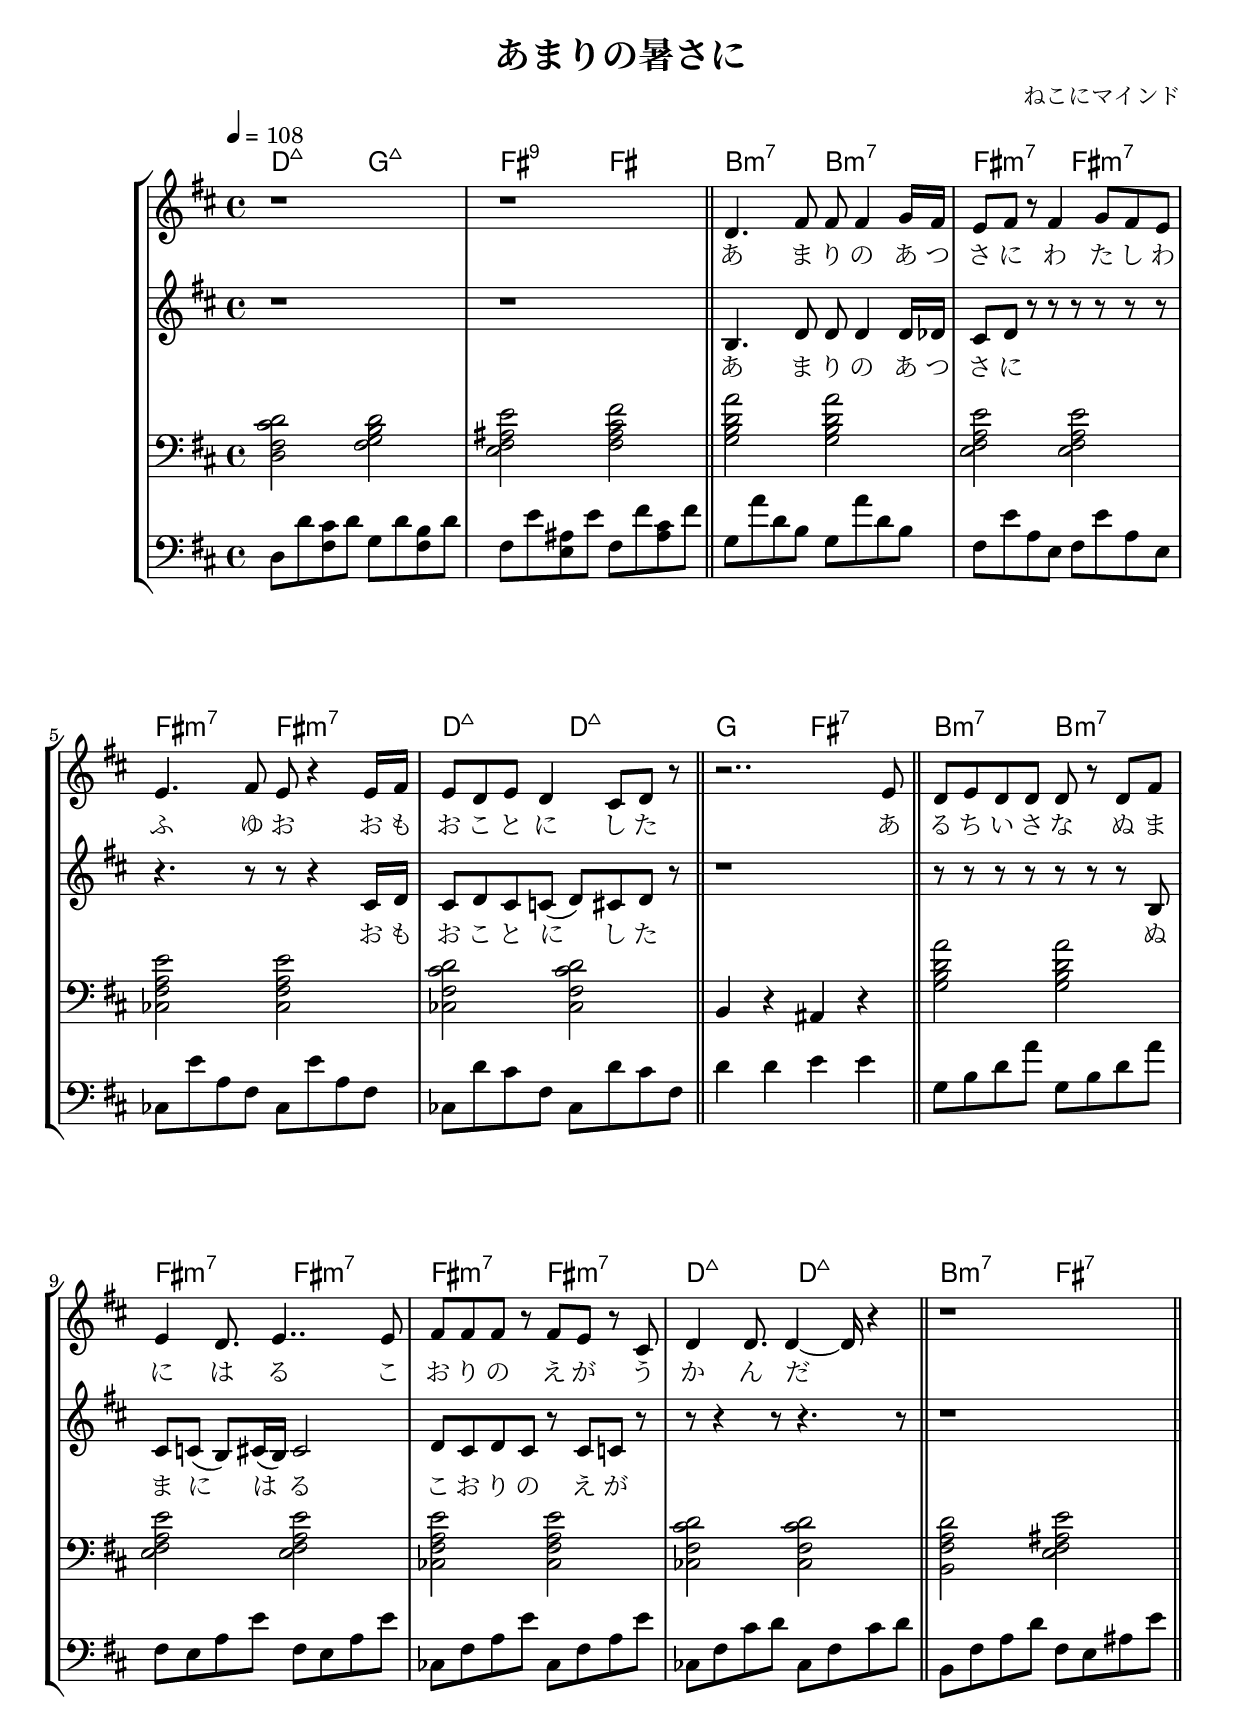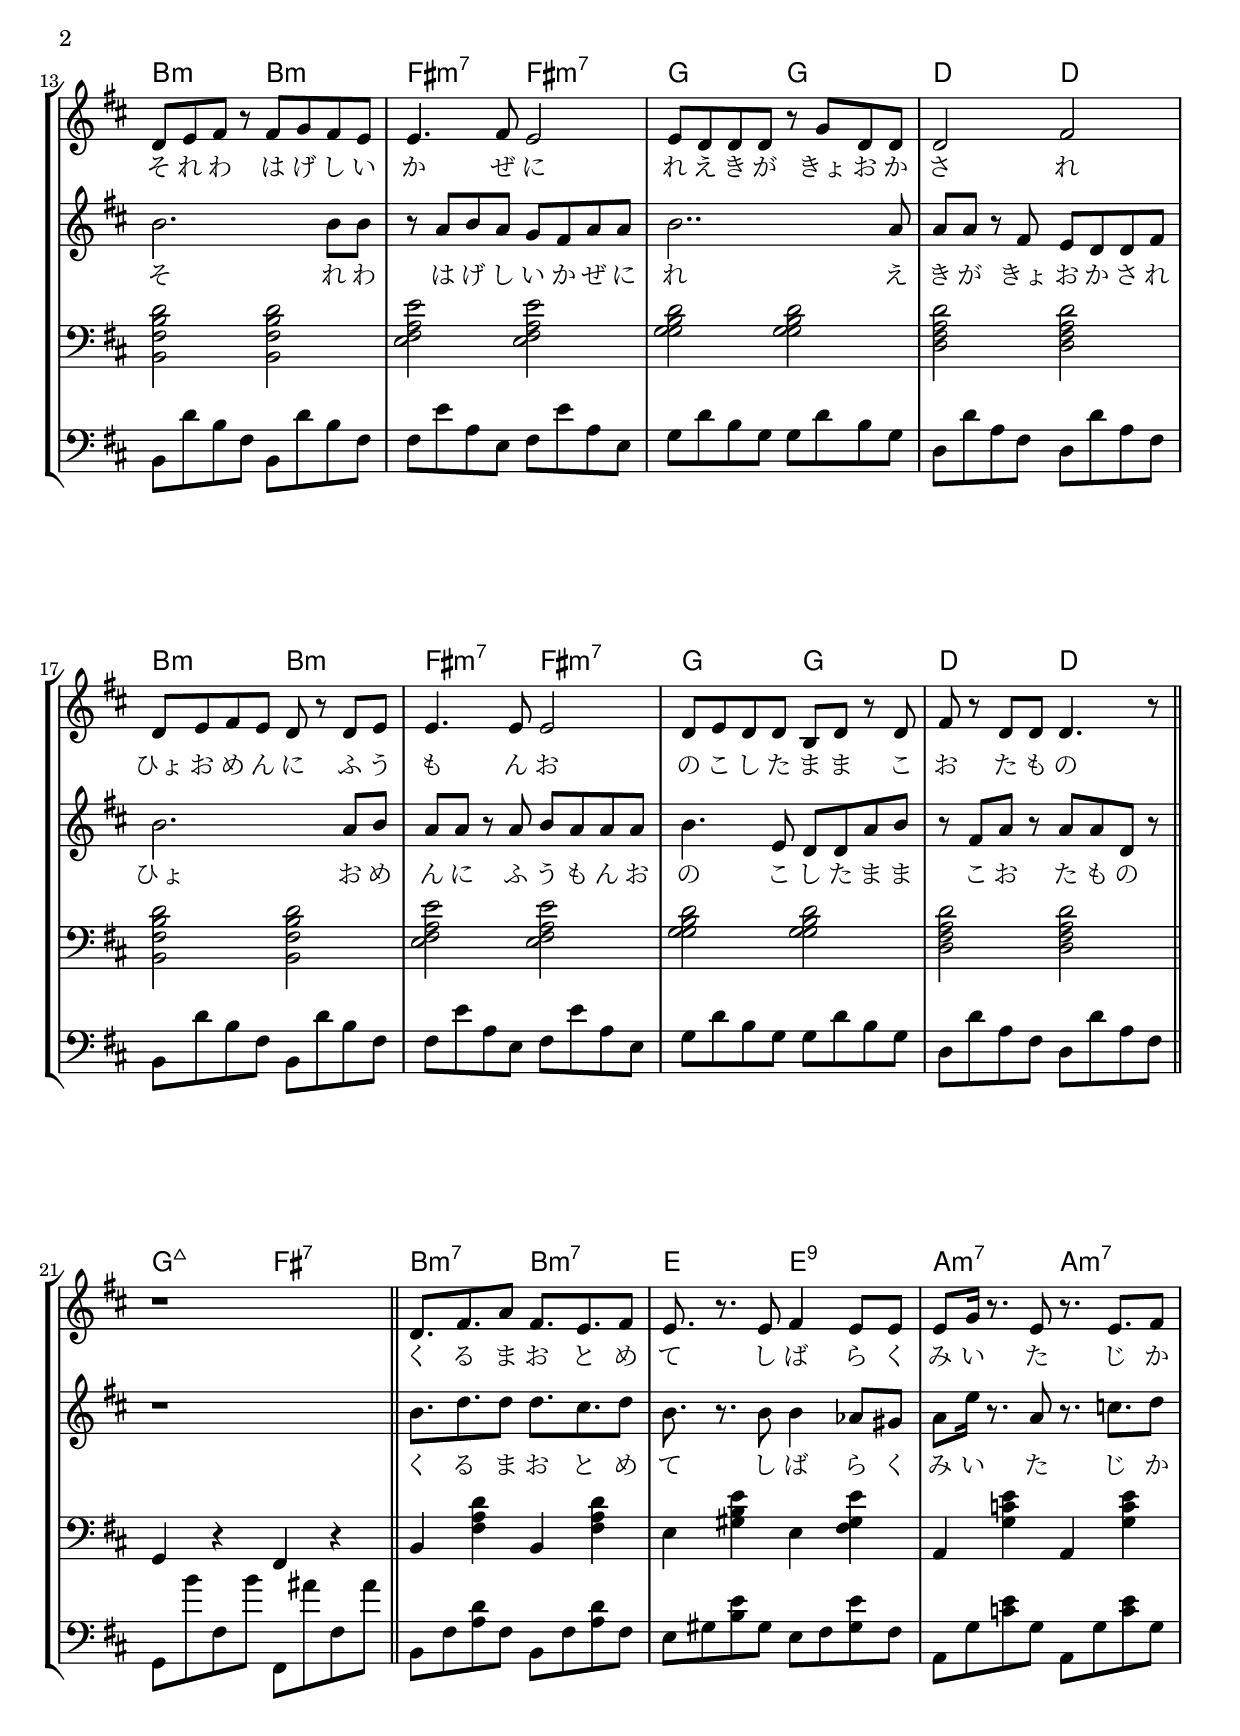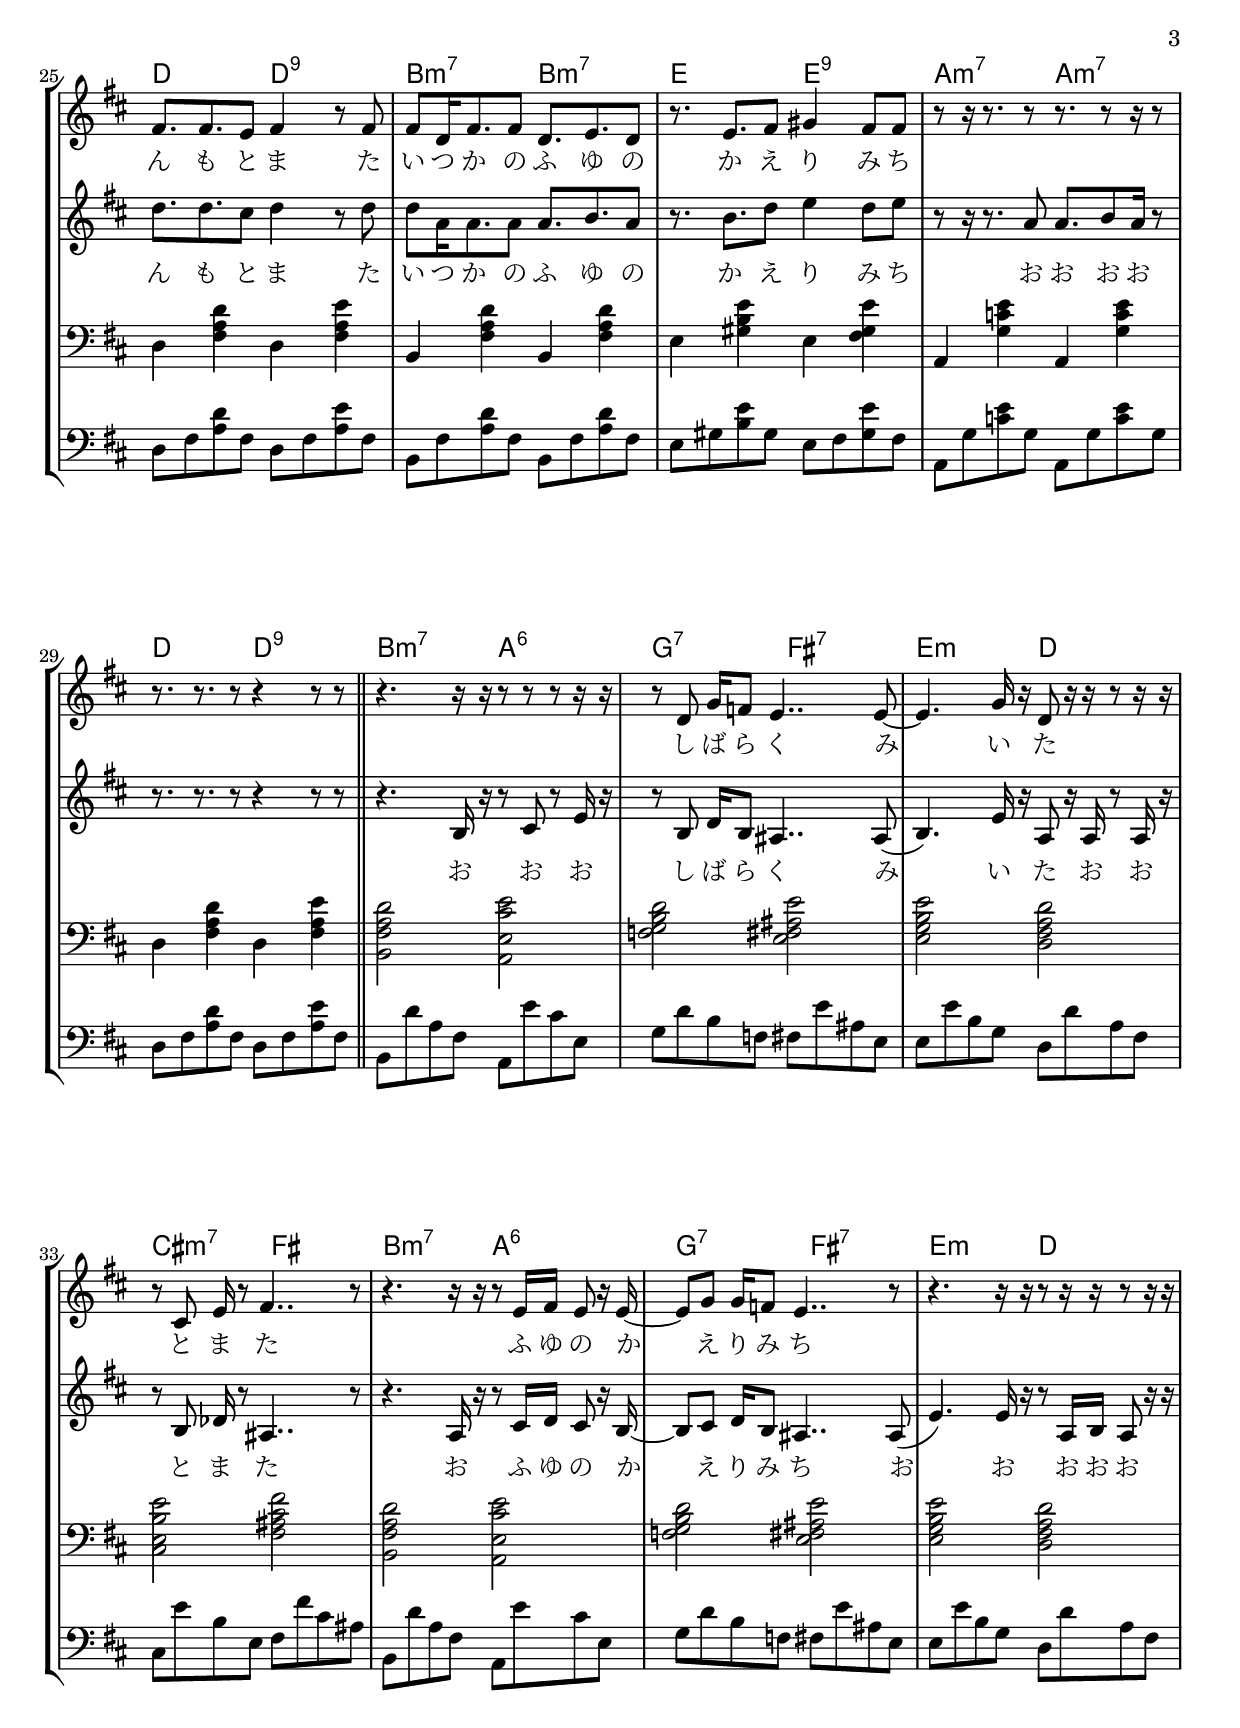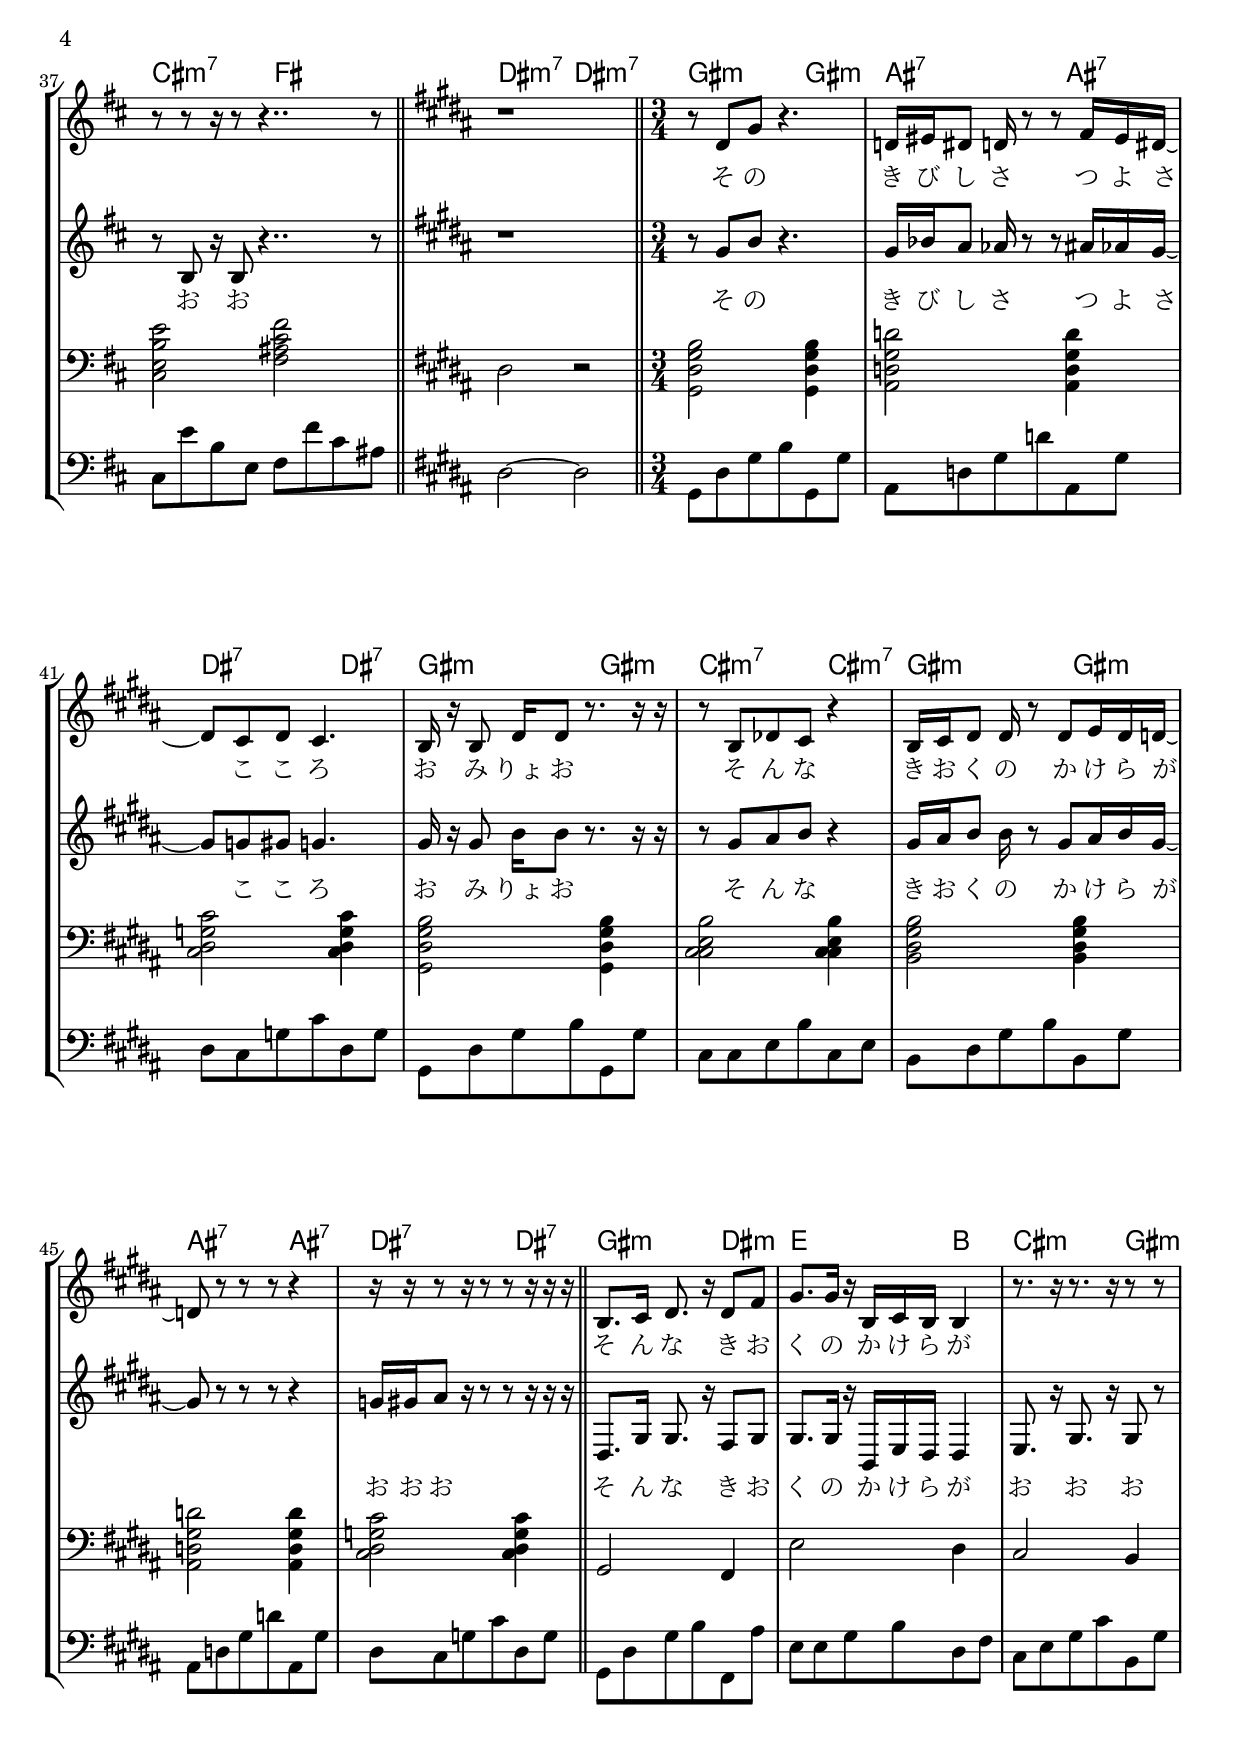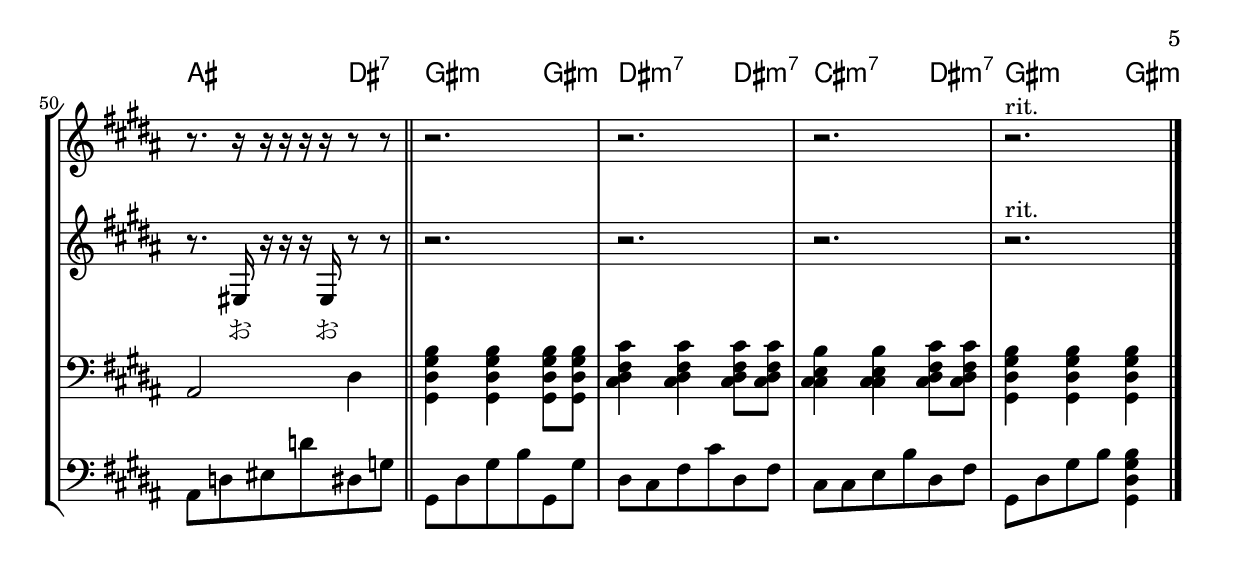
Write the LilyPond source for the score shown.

\version "2.12.1"

\header {
	title = \markup {あまりの暑さに}
	composer = \markup \center-column {ねこにマインド}
}

harmony = \chordmode {
	d2:maj7 g2:maj7 fis2:9 fis2 

	b2:min7 b2:min7 fis2:min7 fis2:min7 fis2:min7 fis2:min7 d2:maj7 d2:maj7 

	g2 fis2:7 

	b2:min7 b2:min7 fis2:min7 fis2:min7 fis2:min7 fis2:min7 d2:maj7 d2:maj7 

	b2:min7 fis2:7 

	b2:m b2:m fis2:min7 fis2:min7 g2 g2 d2 d2 b2:m b2:m fis2:min7 fis2:min7 g2 g2 d2 d2 

	g2:maj7 fis2:7 

	b2:min7 b2:min7 e2 e2:9 a2:min7 a2:min7 d2 d2:9 b2:min7 b2:min7 e2 e2:9 a2:min7 a2:min7 d2 d2:9 

	b2:min7 a2:6 g2:7 fis2:7 e2:m d2 cis2:min7 fis2 b2:min7 a2:6 g2:7 fis2:7 e2:m d2 cis2:min7 fis2 

	dis2:min7 dis2:min7 

	gis2:m gis4:m ais2:7 ais4:7 dis2:7 dis4:7 gis2:m gis4:m cis2:min7 cis4:min7 gis2:m gis4:m ais2:7 ais4:7 dis2:7 dis4:7 

	gis2:m dis4:m e2 b4 cis2:m gis4:m ais2 dis4:7 

	gis2:m gis4:m dis2:min7 dis4:min7 cis2:min7 dis4:min7 gis2:m gis4:m 
}

melody = {
	\key d \major
	\tempo 4 = 108
	r1 | r1   
	\set Staff.midiInstrument = #"mmi0.45"
	\set Staff.midiMinimumVolume = #0.7
	\set Staff.midiMaximumVolume = #0.9
	d'4.  fis'8  fis'8  fis'4  g'16  fis'16 
	e'8  fis'8  r8  fis'4  g'8  fis'8  e'8 
	e'4.  fis'8  e'8  r4  e'16  fis'16 
	e'8  d'8  e'8  d'4  cis'8  d'8  	r8 	r2.. 
	\set Staff.midiInstrument = #"mmi0.45"
	\set Staff.midiMinimumVolume = #0.7
	\set Staff.midiMaximumVolume = #0.9
	e'8 
	d'8  e'8  d'8  d'8  d'8  r8  d'8  fis'8 
	e'4  d'8.  e'4..  e'8 
	fis'8  fis'8  fis'8  r8  fis'8  e'8  r8  cis'8 
	d'4  d'8.  d'4~d'16  	r4 	r1   
	\set Staff.midiInstrument = #"mmi0.45"
	\set Staff.midiMinimumVolume = #0.7
	\set Staff.midiMaximumVolume = #0.9
	d'8  e'8  fis'8  r8  fis'8  g'8  fis'8  e'8 
	e'4.  fis'8  e'2 
	e'8  d'8  d'8  d'8  r8  g'8  d'8  d'8 
	d'2  fis'2 
	d'8  e'8  fis'8  e'8  d'8  r8  d'8  e'8 
	e'4.  e'8  e'2 
	d'8  e'8  d'8  d'8  b8  d'8  r8  d'8 
	fis'8  r8  d'8  d'8  d'4.  	r8 	r1   
	\set Staff.midiInstrument = #"mmi0.45"
	\set Staff.midiMinimumVolume = #0.7
	\set Staff.midiMaximumVolume = #0.9
	d'8.  fis'8.  a'8  fis'8.  e'8.  fis'8 
	e'8.  r8.  e'8  fis'4  e'8  e'8 
	e'8  g'16  r8.  e'8  r8.  e'8.  fis'8 
	fis'8.  fis'8.  e'8  fis'4  r8  fis'8 
	fis'8  d'16  fis'8.  fis'8  d'8.  e'8.  d'8 
	r8.  e'8.  fis'8  gis'4  fis'8  fis'8 
	r8  r16  r8.  r8  r8.  r8  r16  r8 
	r8.  r8.  r8  r4  r8  	\set Staff.midiInstrument = #"Synth Voice"
	\set Staff.midiMinimumVolume = #0.7
	\set Staff.midiMaximumVolume = #0.9
	r8 
	r4.  r16  r16  r8  r8  r8  r16  r16 
	r8  d'8  g'16  f'8  e'4..  e'8~ 
	e'4.  g'16  r16  d'8  r16  r16  r8  r16  r16 
	r8  cis'8  e'16  r8  fis'4..  r8 
	r4.  r16  r16  r8  e'16  fis'16  e'8  r16  e'16~ 
	e'8  g'8  g'16  f'8  e'4..  r8 
	r4.  r16  r16  r8  r16  r16  r8  r16  r16 
	r8  r8  r16  r8  r4..  	r8 	\key b \major
	r1   
	\set Staff.midiInstrument = #"mmi0.45"
	\set Staff.midiMinimumVolume = #0.7
	\set Staff.midiMaximumVolume = #0.9
	r8 dis'8  gis'8  r4. 
	d'16  eis'16  dis'8  d'16  r8  r8  fis'16  eis'16  dis'16~ 
	dis'8  cis'8  dis'8  cis'4. 
	b16  r16  b8  dis'16  dis'8  r8.  r16  r16 
	r8  b8  des'8  cis'8  r4 
	b16  cis'16  dis'8  dis'16  r8  dis'8  e'16  dis'16  d'16~ 
	d'8  r8  r8  r8  r4 
	r16  r16  r8  r16  r8  r8  r16  r16  r16
	\set Staff.midiInstrument = #"Electric Grand"
	\set Staff.midiMinimumVolume = #0.7
	\set Staff.midiMaximumVolume = #0.9
	b8.  cis'16  dis'8.  r16  dis'8  fis'8 
	gis'8.  gis'16  r16  b16  cis'16  b16  b4 
	r8.  r16  r8.  r16  r8  r8 
	r8.  r16  r16  r16  r16  r16  r8  	r8 	r2. | r2. | r2. | r2.^"rit." \bar "|."
}

words = \lyricmode {
	
	あ  ま  り  の  あ  つ  さ  に  わ  た  し  わ  ふ  ゆ  お  お  も  お  こ  と  に  し  た  
	
	あ  る  ち  い  さ  な  ぬ  ま  に  は  る  こ  お  り  の  え  が  う  か  ん  だ  
	
	そ  れ  わ  は  げ  し  い  か  ぜ  に  れ  え  き  が  きょ  お  か  さ  れ  ひょ  お  め  ん  に  ふ  う  も  ん  お  の  こ  し  た  ま  ま  こ  お  た  も  の  
	
	く  る  ま  お  と  め  て  し  ば  ら  く  み  い  た  じ  か  ん  も  と  ま  た  い  つ  か  の  ふ  ゆ  の  か  え  り  み  ち  
	し  ば  ら  く  み  い  た  と  ま  た  ふ  ゆ  の  か  え  り  み  ち  
	
	そ  の  き  び  し  さ  つ  よ  さ  こ  こ  ろ  お  み  りょ  お  そ  ん  な  き  お  く  の  か  け  ら  が  
	そ  ん  な  き  お  く  の  か  け  ら  が  
	
}

secondmelody = {
	\key d \major
	\tempo 4 = 108
	r1 | r1   
	\set Staff.midiInstrument = #"Electric Grand"
	\set Staff.midiMinimumVolume = #0.7
	\set Staff.midiMaximumVolume = #0.9
	b4.  d'8  d'8  d'4  d'16  des'16 
	cis'8  d'8  r8  r8  r8  r8  r8  r8 
	r4.  r8  r8  r4  cis'16  d'16 
	cis'8  d'8  cis'8  c'8  (d'8)  cis'8  d'8  	r8 	r1   
	\set Staff.midiInstrument = #"Harpsichord"
	\set Staff.midiMinimumVolume = #0.7
	\set Staff.midiMaximumVolume = #0.9
	r8  r8  r8  r8  r8  r8  r8  b8 
	cis'8  c'8  (b8)  cis'16  (b16)  cis'2 
	d'8  cis'8  d'8  cis'8  r8  cis'8  c'8  r8 
	r8  r4  r8  r4.  	r8 	r1   
	\set Staff.midiInstrument = #"Electric Guitar (jazz)"
	\set Staff.midiMinimumVolume = #0.7
	\set Staff.midiMaximumVolume = #0.9
	b'2.  b'8  b'8 
	r8  a'8  b'8  a'8  g'8  fis'8  a'8  a'8 
	b'2..  a'8 
	a'8  a'8  r8  fis'8  e'8  d'8  d'8  fis'8 
	b'2.  a'8  b'8 
	a'8  a'8  r8  a'8  b'8  a'8  a'8  a'8 
	b'4.  e'8  d'8  d'8  a'8  b'8 
	r8  fis'8  a'8  r8  a'8  a'8  d'8  	r8 	r1   
	\set Staff.midiInstrument = #"Pizzicato Strings"
	\set Staff.midiMinimumVolume = #0.7
	\set Staff.midiMaximumVolume = #0.9
	b'8.  d''8.  d''8  d''8.  cis''8.  d''8 
	b'8.  r8.  b'8  b'4  as'8  gis'8 
	a'8  e''16  r8.  a'8  r8.  c''8.  d''8 
	d''8.  d''8.  cis''8  d''4  r8  d''8 
	d''8  a'16  a'8.  a'8  a'8.  b'8.  a'8 
	r8.  b'8.  d''8  e''4  d''8  e''8 
	r8  r16  r8.  a'8  a'8.  b'8  a'16  r8 
	r8.  r8.  r8  r4  r8  	\set Staff.midiInstrument = #"Orchestra Hit"
	\set Staff.midiMinimumVolume = #0.7
	\set Staff.midiMaximumVolume = #0.9
	r8 
	r4.  b16  r16  r8  cis'8  r8  e'16  r16 
	r8  b8  d'16  b8  ais4..  ais8 
	(b4.)  e'16  r16  a8  r16  a16  r8  a16  r16 
	r8  b8  des'16  r8  ais4..  r8 
	r4.  a16  r16  r8  cis'16  d'16  cis'8  r16  b16~ 
	b8  cis'8  d'16  b8  ais4..  ais8 
	(e'4.)  e'16  r16  r8  a16  b16  a8  r16  r16 
	r8  b8  r16  b8  r4..  	r8 	\key b \major
	r1   
	\set Staff.midiInstrument = #"Acoustic Guitar (steel)"
	\set Staff.midiMinimumVolume = #0.7
	\set Staff.midiMaximumVolume = #0.9
	r8 gis'8  b'8  r4. 
	gis'16  bes'16  ais'8  as'16  r8  r8  ais'16  as'16  gis'16~ 
	gis'8  g'8  gis'8  g'4. 
	gis'16  r16  gis'8  b'16  b'8  r8.  r16  r16 
	r8  gis'8  ais'8  b'8  r4 
	gis'16  ais'16  b'8  b'16  r8  gis'8  ais'16  b'16  gis'16~ 
	gis'8  r8  r8  r8  r4 
	g'16  gis'16  ais'8  r16  r8  r8  r16  r16  r16
	\set Staff.midiInstrument = #"Slap Bass 1"
	\set Staff.midiMinimumVolume = #0.7
	\set Staff.midiMaximumVolume = #0.9
	dis8.  gis16  gis8.  r16  fis8  gis8 
	gis8.  gis16  r16  b,16  e16  dis16  dis4 
	e8.  r16  gis8.  r16  gis8  r8 
	r8.  eis16  r16  r16  r16  eis16  r8  	r8 	r2. | r2. | r2. | r2.^"rit." \bar "|."
}

secondwords = \lyricmode {
	
	あ  ま  り  の  あ  つ  さ  に  お  も  お  こ  と  に  し  た  
	
	ぬ  ま  に  は  る  こ  お  り  の  え  が  
	
	そ  れ  わ  は  げ  し  い  か  ぜ  に  れ  え  き  が  きょ  お  か  さ  れ  ひょ  お  め  ん  に  ふ  う  も  ん  お  の  こ  し  た  ま  ま  こ  お  た  も  の  
	
	く  る  ま  お  と  め  て  し  ば  ら  く  み  い  た  じ  か  ん  も  と  ま  た  い  つ  か  の  ふ  ゆ  の  か  え  り  み  ち  お  お  お  お  
	お  お  お  し  ば  ら  く  み  い  た  お  お  と  ま  た  お  ふ  ゆ  の  か  え  り  み  ち  お  お  お  お  お  お  お  
	
	そ  の  き  び  し  さ  つ  よ  さ  こ  こ  ろ  お  み  りょ  お  そ  ん  な  き  お  く  の  か  け  ら  が  お  お  お  
	そ  ん  な  き  お  く  の  か  け  ら  が  お  お  お  お  お  
	
}

tempochange = {
	\time 4/4
	\tempo 4 = 108
	r1 | r1 \bar "||"
	\tempo 4 = 108
	r1 | r1 | r1 | r1 \bar "||"
	\tempo 4 = 108
	r1 \bar "||"
	\tempo 4 = 108
	r1 | r1 | r1 | r1 \bar "||"
	\tempo 4 = 108
	r1 \bar "||"
	\tempo 4 = 108
	r1 | r1 | r1 | r1 | r1 | r1 | r1 | r1 \bar "||"
	\tempo 4 = 108
	r1 \bar "||"
	\tempo 4 = 108
	r1 | r1 | r1 | r1 | r1 | r1 | r1 | r1 \bar "||"
	\tempo 4 = 108
	r1 | r1 | r1 | r1 | r1 | r1 | r1 | r1 \bar "||"
	\tempo 4 = 108
	r1 \bar "||"
	\time 3/4
	\tempo 4 = 108
	r2. | r2. | r2. | r2. | r2. | r2. | r2. | r2. \bar "||"
	\tempo 4 = 108
	r2. | r2. | r2. | r2. \bar "||"
	\tempo 4 = 108
	r2. | r2. | r2. | \tempo 4 = 81 r4. \tempo 4 = 72 r4. \bar "|."
}

mainacc = {
	\clef bass
	\set Staff.midiInstrument = #"Acoustic grand"
	\set Staff.midiMinimumVolume = #0.3
	\set Staff.midiMaximumVolume = #0.6
	\time 4/4
	\key d \major
	\tempo 4 = 108
	<d fis cis' d'>2
	<g fis b d'>2
	<fis e ais e'>2
	<fis ais cis' fis'>2
	\bar "||"

	\set Staff.midiInstrument = #"Synthstrings 1"
	\set Staff.midiMinimumVolume = #0.3
	\set Staff.midiMaximumVolume = #0.6
	<g b d' a'>2
	<g b d' a'>2
	<fis e a e'>2
	<fis e a e'>2
	<ces fis a e'>2
	<ces fis a e'>2
	<ces fis cis' d'>2
	<ces fis cis' d'>2
	\bar "||"

	\set Staff.midiInstrument = #"Synthstrings 1"
	\set Staff.midiMinimumVolume = #0.3
	\set Staff.midiMaximumVolume = #0.6
	b,4 r4
	ais,4 r4
	\bar "||"

	\set Staff.midiInstrument = #"Synthstrings 1"
	\set Staff.midiMinimumVolume = #0.3
	\set Staff.midiMaximumVolume = #0.6
	<g b d' a'>2
	<g b d' a'>2
	<fis e a e'>2
	<fis e a e'>2
	<ces fis a e'>2
	<ces fis a e'>2
	<ces fis cis' d'>2
	<ces fis cis' d'>2
	\bar "||"

	\set Staff.midiInstrument = #"Synthstrings 1"
	\set Staff.midiMinimumVolume = #0.3
	\set Staff.midiMaximumVolume = #0.6
	<b, fis a d'>2
	<fis e ais e'>2
	\bar "||"

	\set Staff.midiInstrument = #"String Ensemble 1"
	\set Staff.midiMinimumVolume = #0.3
	\set Staff.midiMaximumVolume = #0.6
	<b, fis b d'>2
	<b, fis b d'>2
	<fis e a e'>2
	<fis e a e'>2
	<g g b d'>2
	<g g b d'>2
	<d fis a d'>2
	<d fis a d'>2
	<b, fis b d'>2
	<b, fis b d'>2
	<fis e a e'>2
	<fis e a e'>2
	<g g b d'>2
	<g g b d'>2
	<d fis a d'>2
	<d fis a d'>2
	\bar "||"

	\set Staff.midiInstrument = #"String Ensemble 1"
	\set Staff.midiMinimumVolume = #0.3
	\set Staff.midiMaximumVolume = #0.6
	g,4 r4
	fis,4 r4
	\bar "||"

	\set Staff.midiInstrument = #"Electric Grand"
	\set Staff.midiMinimumVolume = #0.3
	\set Staff.midiMaximumVolume = #0.6
	b,4 <fis a d'>4
	b,4 <fis a d'>4
	e4 <gis b e'>4
	e4 <fis gis e'>4
	a,4 <g c' e'>4
	a,4 <g c' e'>4
	d4 <fis a d'>4
	d4 <fis a e'>4
	b,4 <fis a d'>4
	b,4 <fis a d'>4
	e4 <gis b e'>4
	e4 <fis gis e'>4
	a,4 <g c' e'>4
	a,4 <g c' e'>4
	d4 <fis a d'>4
	d4 <fis a e'>4
	\bar "||"

	\set Staff.midiInstrument = #"Electric Grand"
	\set Staff.midiMinimumVolume = #0.3
	\set Staff.midiMaximumVolume = #0.6
	<b, fis a d'>2
	<a, e cis' e'>2
	<g f b d'>2
	<fis e ais e'>2
	<e g b e'>2
	<d fis a d'>2
	<cis e b e'>2
	<fis ais cis' fis'>2
	<b, fis a d'>2
	<a, e cis' e'>2
	<g f b d'>2
	<fis e ais e'>2
	<e g b e'>2
	<d fis a d'>2
	<cis e b e'>2
	<fis ais cis' fis'>2
	\bar "||"

	\set Staff.midiInstrument = #"Electric Grand"
	\set Staff.midiMinimumVolume = #0.3
	\set Staff.midiMaximumVolume = #0.6
	\key b \major
	dis2
	r2
	\bar "||"

	\set Staff.midiInstrument = #"Synth Voice"
	\set Staff.midiMinimumVolume = #0.3
	\set Staff.midiMaximumVolume = #0.6
	\time 3/4
<gis, dis gis b>2  <gis, dis gis b>4  <ais, d gis d'>2  <ais, d gis d'>4  <dis cis g cis'>2  <dis cis g cis'>4  <gis, dis gis b>2  <gis, dis gis b>4  <cis cis e b>2  <cis cis e b>4  <b, dis gis b>2  <b, dis gis b>4  <ais, d gis d'>2  <ais, d gis d'>4  <dis cis g cis'>2  <dis cis g cis'>4  \bar "||"

	\set Staff.midiInstrument = #"Synth Voice"
	\set Staff.midiMinimumVolume = #0.3
	\set Staff.midiMaximumVolume = #0.6
gis,2  fis,4  e2  dis4  cis2  b,4  ais,2  dis4  \bar "||"

	\set Staff.midiInstrument = #"Pad 4 (choir)"
	\set Staff.midiMinimumVolume = #0.3
	\set Staff.midiMaximumVolume = #0.6
<gis, dis gis b>4  <gis, dis gis b>4  <gis, dis gis b>8  <gis, dis gis b>8  <dis cis fis cis'>4  <dis cis fis cis'>4  <dis cis fis cis'>8  <dis cis fis cis'>8  <cis cis e b>4  <cis cis e b>4  <dis cis fis cis'>8  <dis cis fis cis'>8  <gis, dis gis b>4  <gis, dis gis b>4  <gis, dis gis b>4  \bar "|."}

subacc = {
	\clef bass
	\set Staff.midiInstrument = #"Pizzicato Strings"
	\set Staff.midiMinimumVolume = #0.3
	\set Staff.midiMaximumVolume = #0.6
	\time 4/4
	\key d \major
	\tempo 4 = 108
	d8 d' <fis cis'> d'
	g8 d' <fis b> d'
	fis8 e' <e ais> e'
	fis8 fis' <ais cis'> fis'
	\bar "||"

	\set Staff.midiInstrument = #"Synth Voice"
	\set Staff.midiMinimumVolume = #0.3
	\set Staff.midiMaximumVolume = #0.6
	g8 a' d' b
	g8 a' d' b
	fis8 e' a e
	fis8 e' a e
	ces8 e' a fis
	ces8 e' a fis
	ces8 d' cis' fis
	ces8 d' cis' fis
	\bar "||"

	\set Staff.midiInstrument = #"Vibraphone"
	\set Staff.midiMinimumVolume = #0.3
	\set Staff.midiMaximumVolume = #0.6
	d'4 d'4
	e'4 e'4
	\bar "||"

	\set Staff.midiInstrument = #"Pad 4 (choir)"
	\set Staff.midiMinimumVolume = #0.3
	\set Staff.midiMaximumVolume = #0.6
	g8 b8 d'8 a'8
	g8 b8 d'8 a'8
	fis8 e8 a8 e'8
	fis8 e8 a8 e'8
	ces8 fis8 a8 e'8
	ces8 fis8 a8 e'8
	ces8 fis8 cis'8 d'8
	ces8 fis8 cis'8 d'8
	\bar "||"

	\set Staff.midiInstrument = #"Pad 4 (choir)"
	\set Staff.midiMinimumVolume = #0.3
	\set Staff.midiMaximumVolume = #0.6
	b,8 fis8 a8 d'8
	fis8 e8 ais8 e'8
	\bar "||"

	\set Staff.midiInstrument = #"Pad 4 (choir)"
	\set Staff.midiMinimumVolume = #0.3
	\set Staff.midiMaximumVolume = #0.6
	b,8 d' b fis
	b,8 d' b fis
	fis8 e' a e
	fis8 e' a e
	g8 d' b g
	g8 d' b g
	d8 d' a fis
	d8 d' a fis
	b,8 d' b fis
	b,8 d' b fis
	fis8 e' a e
	fis8 e' a e
	g8 d' b g
	g8 d' b g
	d8 d' a fis
	d8 d' a fis
	\bar "||"

	\set Staff.midiInstrument = #"Pad 6 (metallic)"
	\set Staff.midiMinimumVolume = #0.3
	\set Staff.midiMaximumVolume = #0.6
	g,8 b' fis b'
	fis,8 ais' fis ais'
	\bar "||"

	\set Staff.midiInstrument = #"FX 2 (soundtrack)"
	\set Staff.midiMinimumVolume = #0.3
	\set Staff.midiMaximumVolume = #0.6
	b,8 fis <a d'> fis
	b,8 fis <a d'> fis
	e8 gis <b e'> gis
	e8 fis <gis e'> fis
	a,8 g <c' e'> g
	a,8 g <c' e'> g
	d8 fis <a d'> fis
	d8 fis <a e'> fis
	b,8 fis <a d'> fis
	b,8 fis <a d'> fis
	e8 gis <b e'> gis
	e8 fis <gis e'> fis
	a,8 g <c' e'> g
	a,8 g <c' e'> g
	d8 fis <a d'> fis
	d8 fis <a e'> fis
	\bar "||"

	\set Staff.midiInstrument = #"Pad 4 (choir)"
	\set Staff.midiMinimumVolume = #0.3
	\set Staff.midiMaximumVolume = #0.6
	b,8 d' a fis
	a,8 e' cis' e
	g8 d' b f
	fis8 e' ais e
	e8 e' b g
	d8 d' a fis
	cis8 e' b e
	fis8 fis' cis' ais
	b,8 d' a fis
	a,8 e' cis' e
	g8 d' b f
	fis8 e' ais e
	e8 e' b g
	d8 d' a fis
	cis8 e' b e
	fis8 fis' cis' ais
	\bar "||"

	\set Staff.midiInstrument = #"Taiko Drum"
	\set Staff.midiMinimumVolume = #0.3
	\set Staff.midiMaximumVolume = #0.6
	\key b \major
	dis2
	~dis2
	\bar "||"

	\set Staff.midiInstrument = #"Voice Oohs"
	\set Staff.midiMinimumVolume = #0.3
	\set Staff.midiMaximumVolume = #0.6
	\time 3/4
gis,8  dis8  gis8  b8  gis,8  gis8  ais,8  d8  gis8  d'8  ais,8  gis8  dis8  cis8  g8  cis'8  dis8  g8  gis,8  dis8  gis8  b8  gis,8  gis8  cis8  cis8  e8  b8  cis8  e8  b,8  dis8  gis8  b8  b,8  gis8  ais,8  d8  gis8  d'8  ais,8  gis8  dis8  cis8  g8  cis'8  dis8  g8  \bar "||"

	\set Staff.midiInstrument = #"Lead 6 (voice)"
	\set Staff.midiMinimumVolume = #0.3
	\set Staff.midiMaximumVolume = #0.6
gis,8  dis8  gis8  b8  fis,8  ais8  e8  e8  gis8  b8  dis8  fis8  cis8  e8  gis8  cis'8  b,8  gis8  ais,8  d8  eis8  d'8  dis8  g8  \bar "||"

	\set Staff.midiInstrument = #"FX 7 (echoes)"
	\set Staff.midiMinimumVolume = #0.3
	\set Staff.midiMaximumVolume = #0.6
gis,8  dis8  gis8  b8  gis,8  gis8  dis8  cis8  fis8  cis'8  dis8  fis8  cis8  cis8  e8  b8  dis8  fis8  gis,8  dis8  gis8  b8  <gis, dis gis b>4  \bar "|."}

percA = {
	\drummode {
	hh4 hh8 hh2 r8  |\times 16/32{ hh2 hh8. hh1 r4 r16 } \bar "||"
	r1  |r1  |r1  |r2 r8 hho4 hho8  \bar "||"
	r1 \bar "||"
	r1  |r2. hho4  |r1  |r2. hho4  \bar "||"
	r1 \bar "||"
	r1  |r2. hho4  |r1  |r2. hho4  |r1  |r2. hho4  |r1  |r2. hho4  \bar "||"
	r1 \bar "||"
	cymr4 cymr4 cymr4 cymr4  |cymr4 cymr8 cymr16 cymr16 cymr4 cymr4  |cymr4 cymr4 cymr4 cymr4  |cymr4 cymr2.  |cymr4 cymr4 cymr4 cymr4  |cymr4 cymr8 cymr16 cymr16 cymr4 cymr4  |cymr4 cymr4 cymr4 cymr4  |cymr4 cymr2.  \bar "||"
	r8 cymr16 cymr16 cymr8 cymr16 cymr16 cymr8 cymr16 cymr16 cymr8 cymr8  |cymr8 cymr16 cymr16 cymr8 cymr16 cymr16 cymr8 cymr16 cymr16 cymr8 cymr8  |cymr8 cymr16 cymr16 cymr8 cymr16 cymr16 cymr8 cymr16 cymr16 cymr8 cymr16 cymr16  |cymr8 cymr16 cymr16 cymr8 cymr16 cymr16 cymr8 cymr16 cymr16 cymr8 cymr8  |r8 cymr16 cymr16 cymr8 cymr16 cymr16 cymr8 cymr16 cymr16 cymr8 cymr8  |cymr8 cymr16 cymr16 cymr8 cymr16 cymr16 cymr8 cymr16 cymr16 cymr8 cymr8  |cymr8 cymr16 cymr16 cymr8 cymr16 cymr16 cymr8 cymr16 cymr16 cymr8 cymr16 cymr16  |cymr8 cymr16 cymr16 cymr8 cymr16 cymr16 cymr8 cymr16 cymr16 cymr8 cymr8  \bar "||"
	r1 \bar "||"
	cymr4  cymr4  cymr8  cymr8  |  cymr4  cymr8  cymr16  cymr16  cymr8  cymr8  |  cymr4  cymr4  cymr8  cymr8  |  cymr4  cymr2  |  cymr4  cymr4  cymr8  cymr8  |  cymr4  cymr8  cymr16  cymr16  cymr8  cymr8  |  cymr4  cymr4  cymr8  cymr8  |  cymr4  cymr2\bar "||"
	r2.  |  r2.  |  r2.  |  r2  r8  hho8\bar "||"
	r8  cymr16  cymr16  cymr8  cymr16  cymr16  cymr8  cymr8  |  cymr8  cymr16  cymr16  cymr8  cymr16  cymr16  cymr8  cymr8  |  cymr8  cymr16  cymr16  cymr8  cymr16  cymr16  cymr8  cymr8  |  cymr8  cymr16  cymr16  cymr8  cymr16  cymr16  cymr8  cymr8\bar "|."
	}
}

percB = {
	\drummode {
	r16 hhp8 hhp8 hhp2 r8.  |\times 16/32{ r8 hhp4 hhp4 hhp8 hhp1 r4 } \bar "||"
	r4. hhp2 hhp8  |r4. hhp2 hhp8  |r4. hhp2 hhp8  |hhp4 hhp4 hhp4 hhp4  \bar "||"
	r1 \bar "||"
	r16 hhp16 hhp8 hhp16 hhp8 hhp2 r16  |r16 hhp16 hhp8 hhp16 hhp8 hhp2 r16  |r16 hhp16 hhp8 hhp16 hhp8 hhp2 r16  |r16 hhp16 hhp8 hhp16 hhp8 hhp2 hhp16  \bar "||"
	r1 \bar "||"
	r16 hhp16 hhp8 hhp16 hhp8 hhp2 r16  |r16 hhp16 hhp8 hhp16 hhp8 hhp2 r16  |r16 hhp16 hhp8 hhp16 hhp8 hhp2 r16  |r16 hhp16 hhp8 hhp16 hhp8 hhp2 r16  |r16 hhp16 hhp8 hhp16 hhp8 hhp2 r16  |r16 hhp16 hhp8 hhp16 hhp8 hhp2 r16  |r16 hhp16 hhp8 hhp16 hhp8 hhp2 r16  |r16 hhp16 hhp8 hhp16 hhp8 hhp2 hhp16  \bar "||"
	r1 \bar "||"
	r2 sn2  |r2 sn2  |r2 sn2  |r8 sn8 sn2.  |r2 sn2  |r2 sn2  |r2 sn2  |r8 sn8 sn2.  \bar "||"
	r4 sn2 sn4  |r4 sn8 sn4. sn4  |r4 sn2 sn4  |r4 sn8 sn4. sn4  |r4 sn2 sn4  |r4 sn8 sn4. sn4  |r4 sn2 sn4  |r4 sn2 sn8 sn16 sn16  \bar "||"
	r1 \bar "||"
	r2  sn4  |  r2  sn4  |  r2  sn4  |  r8  sn8  sn2  |  r2  sn4  |  r2  sn4  |  r2  sn4  |  r8  sn8  sn2\bar "||"
	r4.  hhp4.  |  r4.  hhp4.  |  r4.  hhp4.  |  hhp4  hhp4  hhp8  hhp8\bar "||"
	r4  sn4.  sn8  |  r4  sn8  sn4  sn8  |  r4  sn4.  sn8  |  r4  sn4.  sn8\bar "|."
	}
}

percC = {
	\drummode {
	r1  |\times 16/32{ r1 r2 hho2 } \bar "||"
	hh4 hh4 hh4 hh4  |hh4 hh4 hh4 hh4  |hh4 hh4 hh4 hh4  |r4. hh2 r8  \bar "||"
	r1 \bar "||"
	hh8. hh8. hh2 r8  |hh8. hh8. hh2 hh8  |hh8. hh8. hh2 r8  |hh8. hh8. hh4 hh4 hh8  \bar "||"
	r1 \bar "||"
	hh8. hh8. hh2 r8  |hh8. hh8. hh2 hh8  |hh8. hh8. hh2 r8  |hh8. hh8. hh2 hh8  |hh8. hh8. hh2 r8  |hh8. hh8. hh2 hh8  |hh8. hh8. hh2 r8  |hh8. hh8. hh4 hh4 hh8  \bar "||"
	r1 \bar "||"
	bd2. r8 bd8  |bd2. r8 bd8  |bd2. r8 bd8  |bd4. bd8 bd4. bd8  |bd2. r8 bd8  |bd2. r8 bd8  |bd2. r8 bd8  |bd2 r8 bd4.  \bar "||"
	bd8. bd16 bd8. bd16 bd8. bd16 bd8. bd16  |bd8. bd16 bd8. bd16 bd8. bd16 bd4  |bd8. bd16 bd8. bd16 bd8. bd16 bd8. bd16  |bd8. bd16 bd8. bd16 bd8. bd16 bd4  |bd8. bd16 bd8. bd16 bd8. bd16 bd8. bd16  |bd8. bd16 bd8. bd16 bd8. bd16 bd4  |bd8. bd16 bd8. bd16 bd8. bd16 bd8. bd16  |bd8. bd16 bd8. bd16 bd8. bd16 bd8. bd16  \bar "||"
	r1 \bar "||"
	bd2~bd8  r8  |  bd2~bd8  r8  |  bd2~bd8  r8  |  bd4.  bd8  bd4  |  bd2~bd8  r8  |  bd2~bd8  r8  |  bd2~bd8  r8  |  bd2  r8  bd8\bar "||"
	hh4  hh4  hh8  hh8  |  hh4  hh4  hh8  hh8  |  hh4  hh4  hh8  hh8  |  r4.  hh4.\bar "||"
	bd8.  bd16  bd8.  bd16  bd8  bd8  |  bd8.  bd16  bd8.  bd16  bd8  bd8  |  bd8.  bd16  bd8.  bd16  bd8  bd8  |  bd8.  bd16  bd8.  bd16  bd8  bd8\bar "|."
	}
}

percD = {
	\drummode {
	bd8. bd8. bd2 bd8  |\times 16/32{ bd4. bd4. bd8 bd2 r8 bd2 } \bar "||"
	bd2. r8 bd8  |bd8. bd8. bd2 bd8  |bd2. r8 bd8  |bd8. bd4. r16 bd4 bd8  \bar "||"
	r1 \bar "||"
	r2 ss2  |r2 ss2  |r2 ss2  |r2 ss2  \bar "||"
	r1 \bar "||"
	r2 ss2  |r2 ss2  |r2 ss2  |r2 ss2  |r2 ss2  |r2 ss2  |r2 ss2  |r2 ss2  \bar "||"
	r1 \bar "||"
	r1 |r1 |r1 |r2 r8 tommh8 tommh4  |r1 |r1 |r1 |r8. tommh8. tommh2 r8  \bar "||"
	r1  |r2 r16 tommh4. r16  |r1  |r2 r16 tommh4. r16  |r1  |r2 r16 tommh4. r16  |r1  |r4. tommh2 r8  \bar "||"
	r1 \bar "||"
	r2.  |  r2.  |  r2.  |  r2  r8  tommh8  |  r2.  |  r2.  |  r2.  |  r8.  tommh8.  tommh4.\bar "||"
	bd2~bd8  r8  |  bd8.  bd8.  bd4.  |  bd2~bd8  r8  |  bd8.  bd4.  r16  bd8\bar "||"
	r2.  |  r2  r16  tommh8.  |  r2.  |  r4.  tommh4.\bar "|."
	}
}

percE = {
	\drummode {
	r2 ss2  |\times 16/32{ r1 ss1 } \bar "||"
	r1 | r1 | r1 | r1 \bar "||"
	r1 \bar "||"
	bd2 r8 bd4 bd8  |bd4. bd4 bd4 bd8  |bd2 r8 bd4 bd8  |bd4. bd4 bd4.  \bar "||"
	r1 \bar "||"
	bd2 r8 bd4 bd8  |bd4. bd4 bd4 bd8  |bd2 r8 bd4 bd8  |bd4. bd4 bd4 bd8  |bd2 r8 bd4 bd8  |bd4. bd4 bd4 bd8  |bd2 r8 bd4 bd8  |bd4. bd4 bd4.  \bar "||"
	r1 \bar "||"
	r1 |r1 |r1 |r2. r8 toml8  |r1 |r1 |r1 |r2. toml8 toml8  \bar "||"
	r1  |r2. r8 toml8  |r1  |r2. r8 toml8  |r1  |r2. r8 toml8  |r1  |r2 r16 toml4. r16  \bar "||"
	r1 \bar "||"
	r2.  |  r2.  |  r2.  |  r2~r8  r8  |  r2.  |  r2.  |  r2.  |  r2~r8  toml8\bar "||"
	r2. | r2. | r2. | r2. \bar "||"
	r2.  |  r2~r8  r8  |  r2.  |  r2  r16  toml8.\bar "|."
	}
}

percF = {
	\drummode {
	r1 |\times 16/32{ r1 sn4 sn8 sn2 r8 } \bar "||"
	r1 | r1 | r1 | r1 \bar "||"
	r1 \bar "||"
	r1 | r1 | r1 | r1 \bar "||"
	r1 \bar "||"
	r1 | r1 | r1 | r1 | r1 | r1 | r1 | r1 \bar "||"
	r1 \bar "||"
	r1 |r1 |r1 |r1 |r1 |r1 |r1 |hho1  \bar "||"
	cymc1  |r1 |r1 |r1 |cymc1  |r1 |r1 |r1 \bar "||"
	r1 \bar "||"
	r2.  |  r2.  |  r2.  |  r2.  |  r2.  |  r2.  |  r2.  |  hho2.\bar "||"
	r2. | r2. | r2. | r2. \bar "||"
	cymc2.  |  r2.  |  r2.  |  r2.\bar "|."
	}
}

percG = {
	\drummode {
	r1 |r1 \bar "||"
	r1 | r1 | r1 | r1 \bar "||"
	r1 \bar "||"
	r1 | r1 | r1 | r1 \bar "||"
	r1 \bar "||"
	r1 | r1 | r1 | r1 | r1 | r1 | r1 | r1 \bar "||"
	r1 \bar "||"
	r1 | r1 | r1 | r1 | r1 | r1 | r1 | r1 \bar "||"
	r1 | r1 | r1 | r1 | r1 | r1 | r1 | r1 \bar "||"
	r1 \bar "||"
	r2. | r2. | r2. | r2. | r2. | r2. | r2. | r2. \bar "||"
	r2. | r2. | r2. | r2. \bar "||"
	r2. | r2. | r2. | r2. \bar "|."
	}
}

percH = {
	\drummode {
	r1 |\times 16/32{ r1 r2 r8 tommh4. } \bar "||"
	r1 | r1 | r1 | r1 \bar "||"
	r1 \bar "||"
	r1 | r1 | r1 | r1 \bar "||"
	r1 \bar "||"
	r1 | r1 | r1 | r1 | r1 | r1 | r1 | r1 \bar "||"
	r1 \bar "||"
	r1 | r1 | r1 | r1 | r1 | r1 | r1 | r1 \bar "||"
	r1 | r1 | r1 | r1 | r1 | r1 | r1 | r1 \bar "||"
	r1 \bar "||"
	r2. | r2. | r2. | r2. | r2. | r2. | r2. | r2. \bar "||"
	r2. | r2. | r2. | r2. \bar "||"
	r2. | r2. | r2. | r2. \bar "|."
	}
}

percI = {
	\drummode {
	r1 |\times 16/32{ r1 r2. tomfh4 } \bar "||"
	r1 | r1 | r1 | r1 \bar "||"
	r1 \bar "||"
	r1 | r1 | r1 | r1 \bar "||"
	r1 \bar "||"
	r1 | r1 | r1 | r1 | r1 | r1 | r1 | r1 \bar "||"
	r1 \bar "||"
	r1 | r1 | r1 | r1 | r1 | r1 | r1 | r1 \bar "||"
	r1 | r1 | r1 | r1 | r1 | r1 | r1 | r1 \bar "||"
	r1 \bar "||"
	r2. | r2. | r2. | r2. | r2. | r2. | r2. | r2. \bar "||"
	r2. | r2. | r2. | r2. \bar "||"
	r2. | r2. | r2. | r2. \bar "|."
	}
}

\score {
	<<
		\new StaffGroup <<
			\new ChordNames {\harmony}
			\new Voice = "melody" {\melody}
			\new Lyrics \lyricsto "melody" \words
			\new Voice = "secondmelody" {\secondmelody}
			\new Lyrics \lyricsto "secondmelody" \secondwords
			\new Staff = "mainacc" {\mainacc}
			\new Staff = "subacc" {\subacc}
		>>
	>>
	\layout { }
}
